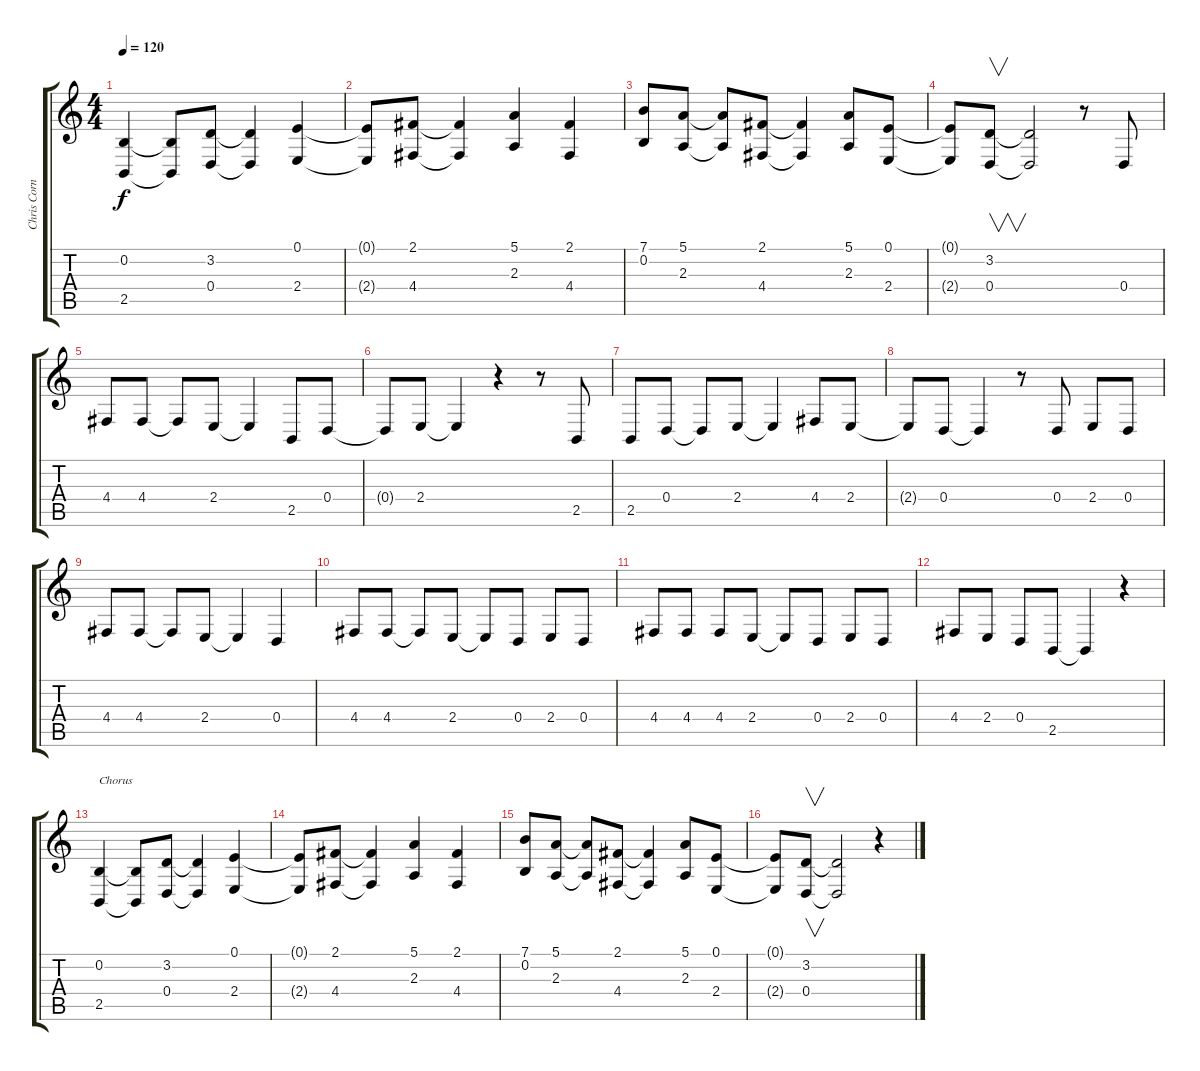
\track ("Chris Cornell" "Chris Corn") {instrument lead6voice}
\staff {score tabs}
\tuning (E4 B3 G3 D3 A2 E2) {hide}
\ts (4 4)
\tempo 120
\clef g2
\ks c
(0.2 2.5).4{dy f} (0.2{t} 2.5{t}).8 (3.2 0.4).8 (3.2{t} 0.4{t}).4 (0.1 2.4).4 |
(0.1{t} 2.4{t}).8 (2.1 4.4).8 (2.1{t} 4.4{t}).4 (5.1 2.3).4 (2.1 4.4).4 |
(7.1 0.2).8 (5.1 2.3).8 (5.1{t} 2.3{t}).8 (2.1 4.4).8 (2.1{t} 4.4{t}).4 (5.1 2.3).8 (0.1 2.4).8 |
(0.1{t} 2.4{t}).8 (3.2 0.4).8{v} (3.2{t} 0.4{t}).2 r.8 0.4.8 |
4.4.8 4.4.8 4.4{t}.8 2.4.8 2.4{t}.4 2.5.8 0.4.8 |
0.4{t}.8 2.4.8 2.4{t}.4 r.4 r.8 2.5.8 |
2.5.8 0.4.8 0.4{t}.8 2.4.8 2.4{t}.4 4.4.8 2.4.8 |
2.4{t}.8 0.4.8 0.4{t}.4 r.8 0.4.8 2.4.8 0.4.8 |
4.4.8 4.4.8 4.4{t}.8 2.4.8 2.4{t}.4 0.4.4 |
4.4.8 4.4.8 4.4{t}.8 2.4.8 2.4{t}.8 0.4.8 2.4.8 0.4.8 |
4.4.8 4.4.8 4.4.8 2.4.8 2.4{t}.8 0.4.8 2.4.8 0.4.8 |
4.4.8 2.4.8 0.4.8 2.5.8 2.5{t}.4 r.4 |
(0.2 2.5).4{txt "Chorus"} (0.2{t} 2.5{t}).8 (3.2 0.4).8 (3.2{t} 0.4{t}).4 (0.1 2.4).4 |
(0.1{t} 2.4{t}).8 (2.1 4.4).8 (2.1{t} 4.4{t}).4 (5.1 2.3).4 (2.1 4.4).4 |
(7.1 0.2).8 (5.1 2.3).8 (5.1{t} 2.3{t}).8 (2.1 4.4).8 (2.1{t} 4.4{t}).4 (5.1 2.3).8 (0.1 2.4).8 |
(0.1{t} 2.4{t}).8 (3.2 0.4).8{v} (3.2{t} 0.4{t}).2 r.4
